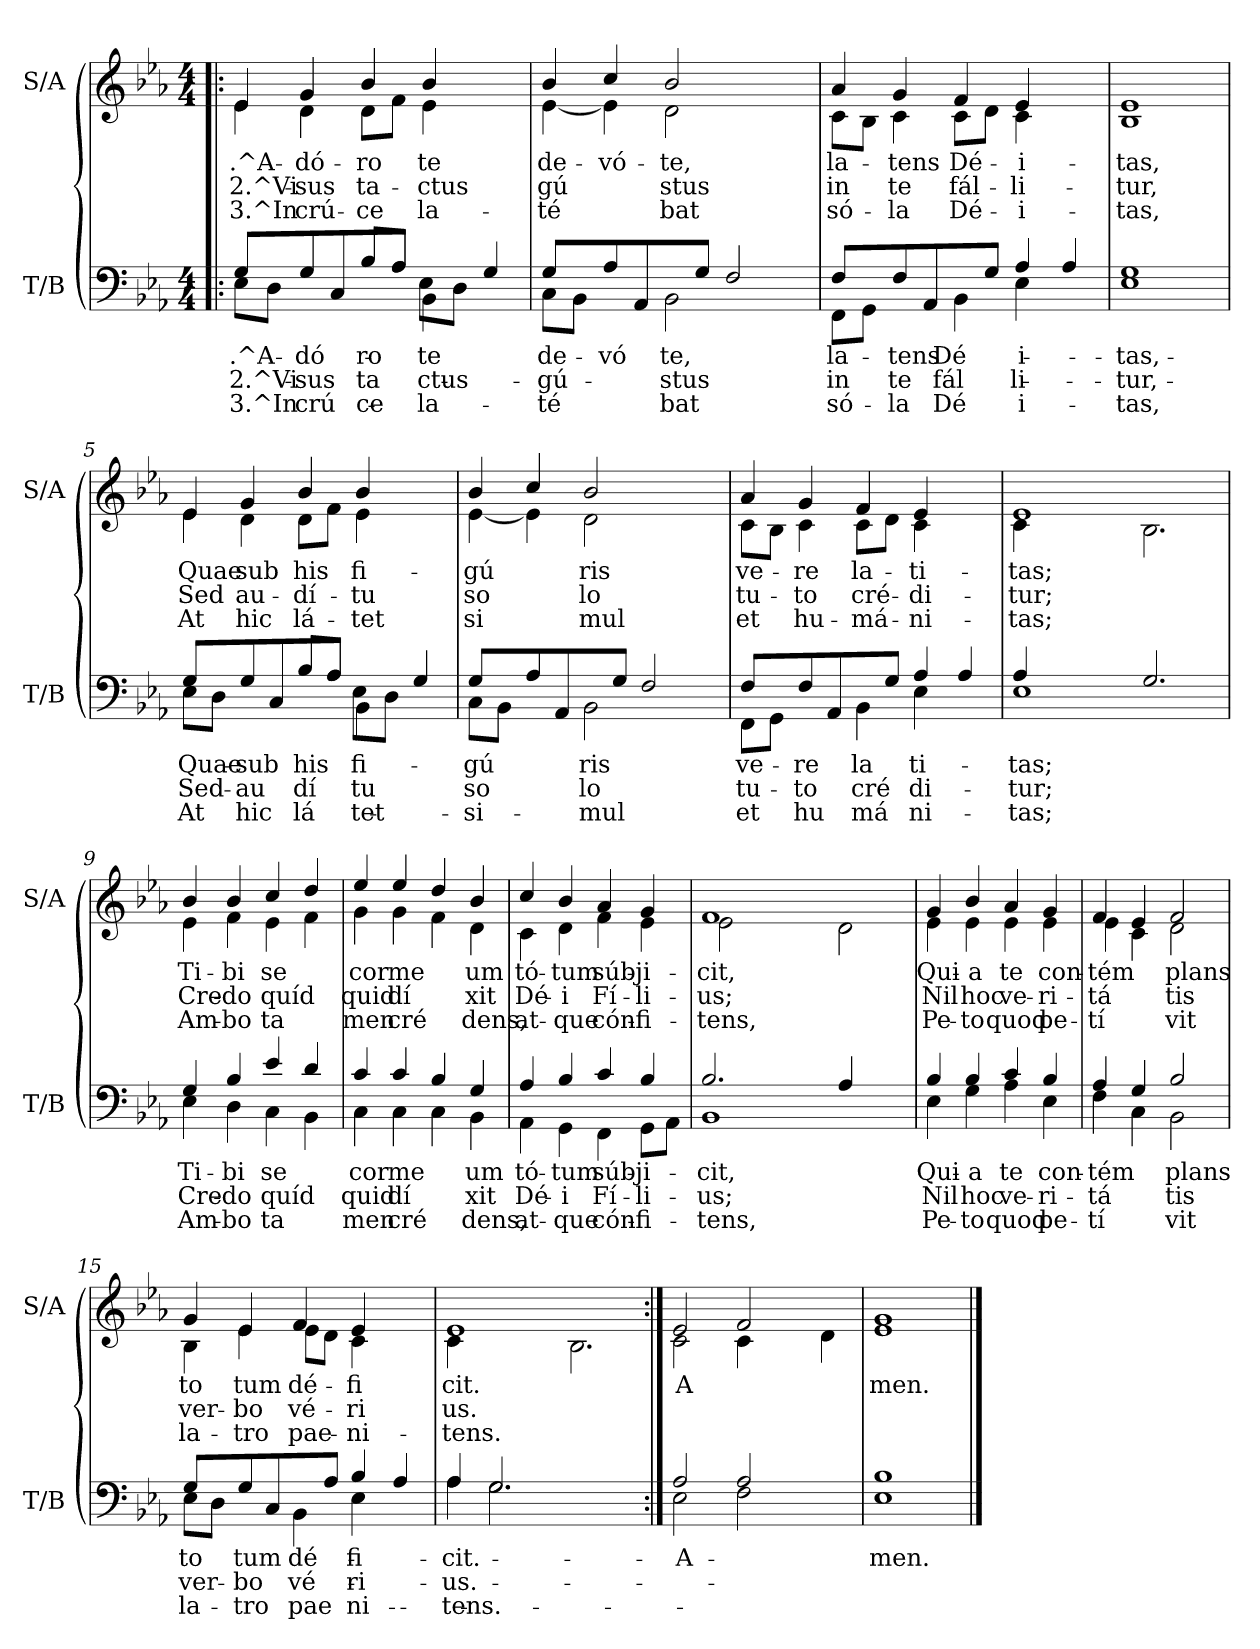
**kern	**text	**text	**text	**kern	**text	**text	**text
*part2	*part2	*part2	*part2	*part1	*part1	*part1	*part1
*staff2	*staff2	*staff2	*staff2	*staff1	*staff1	*staff1	*staff1
*I"T/B	*	*	*	*I"S/A	*	*	*
*I'T/B	*	*	*	*I'S/A	*	*	*
!!LO:PB:g=z
*stria5	*	*	*	*stria5	*	*	*
*clefF4	*	*	*	*clefG2	*	*	*
*k[b-e-a-]	*	*	*	*k[b-e-a-]	*	*	*
*E-:	*	*	*	*E-:	*	*	*
*M4/4	*	*	*	*M4/4	*	*	*
*MM80	*	*	*	*MM80	*	*	*
=1!|:	=1!|:	=1!|:	=1!|:	=1!|:	=1!|:	=1!|:	=1!|:
*^	*	*	*	*	*	*	*
!	!	!	!	!	!LO:TX:b:t=1	!	!	!
!	!	!LO:LY:a:rj	!LO:LY:a:rj	!LO:LY:a:rj	!	!LO:LY:b:rj	!LO:LY:b:rj	!LO:LY:b:rj
*	*	*	*	*	*^	*	*	*
4G/	8E-\L	-.^A-	-2.^Vi-	-3.^In	4e-/	4e-\	.^A-	-2.^Vi-	-3.^In
!	!	!LO:LY:a:rj	!LO:LY:a:rj	!LO:LY:a:rj	!	!	!	!	!
.	8D\J	.	-	-	.	.	.	.	.
!	!	!LO:LY:a:rj	!LO:LY:a:rj	!LO:LY:a:rj	!	!	!LO:LY:b:rj	!LO:LY:b:rj	!LO:LY:b:rj
8G/	4ryy	dó-	-sus	crú-	4g/	4d\	dó-	-sus	crú-
4C\	.	.	.	.	.	.	.	.	.
!	!	!LO:LY:a:rj	!LO:LY:a:rj	!LO:LY:a:rj	!	!	!LO:LY:b:rj	!LO:LY:b:rj	!LO:LY:b:rj
.	8B-/L	ro	ta-	-ce	4b-/	8d\L	-ro	ta-	-ce
!	!	!LO:LY:a:rj	!LO:LY:a:rj	!LO:LY:a:rj	!	!	!	!	!
!	!	!LO:LY:a:rj	!LO:LY:a:rj	!LO:LY:a:rj	!	!	!LO:LY:b:rj	!LO:LY:b:rj	!LO:LY:b:rj
8A-/J	8A-/J	.	.	.	.	8f\J	.	.	.
!	!	!LO:LY:a:rj	!LO:LY:a:rj	!LO:LY:a:rj	!	!	!LO:LY:b:rj	!LO:LY:b:rj	!LO:LY:b:rj
4BB-\	8E-\L	te	ctus	la-	4b-/	4e-\	te	ctus	la-
!	!	!LO:LY:a:rj	!LO:LY:a:rj	!LO:LY:a:rj	!	!	!	!	!
.	8D\J	-	.	-	.	.	.	.	.
4G/	4ryy	.	.	.	4ryy	4ryy	.	.	.
=2	=2	=2	=2	=2	=2	=2	=2	=2	=2
!	!	!LO:LY:a:rj	!LO:LY:a:rj	!LO:LY:a:rj	!	!	!LO:LY:b:rj	!LO:LY:b:rj	!LO:LY:b:rj
4G/	8C\L	de-	-gú	té	4b-/	[<4e-\	-de-	-gú	té
!	!	!LO:LY:a:rj	!LO:LY:a:rj	!LO:LY:a:rj	!	!	!	!	!
.	8BB-\J	.	.	.	.	.	.	.	.
!	!	!LO:LY:a:rj	!LO:LY:a:rj	!LO:LY:a:rj	!	!	!LO:LY:b:rj	!LO:LY:b:rj	!LO:LY:b:rj
8A-/	4ryy	-vó-	-	.	4cc/	4e-\]	vó-	-	.
4AA-\	.	.	.	.	.	.	.	.	.
!	!	!LO:LY:a:rj	!LO:LY:a:rj	!LO:LY:a:rj	!	!	!LO:LY:b:rj	!LO:LY:b:rj	!LO:LY:b:rj
.	2BB-\	te,	stus	bat	2b-/	2d\	te,	stus	bat
!	!	!LO:LY:a:rj	!LO:LY:a:rj	!LO:LY:a:rj	!	!	!	!	!
8G/J	.	-	-	.	.	.	.	.	.
2F/	.	.	.	.	.	.	.	.	.
.	4ryy	.	.	.	4ryy	4ryy	.	.	.
=3	=3	=3	=3	=3	=3	=3	=3	=3	=3
!	!	!LO:LY:a:rj	!LO:LY:a:rj	!LO:LY:a:rj	!	!	!LO:LY:b:rj	!LO:LY:b:rj	!LO:LY:b:rj
4F/	8FF\L	-la-	-in	só-	4a-/	8c\L	la-	-in	só-
!	!	!LO:LY:a:rj	!LO:LY:a:rj	!LO:LY:a:rj	!	!	!LO:LY:b:rj	!LO:LY:b:rj	!LO:LY:b:rj
.	8GG\J	--	-	.	.	8B-\J	--	-	.
!	!	!LO:LY:a:rj	!LO:LY:a:rj	!LO:LY:a:rj	!	!	!LO:LY:b:rj	!LO:LY:b:rj	!LO:LY:b:rj
8F/	4ryy	tens	te	la	4g/	4c\	tens	te	la
4AA-\	.	.	.	.	.	.	.	.	.
!	!	!LO:LY:a:rj	!LO:LY:a:rj	!LO:LY:a:rj	!	!	!LO:LY:b:rj	!LO:LY:b:rj	!LO:LY:b:rj
.	4BB-\	Dé-	-fál-	-Dé-	4f/	8c\L	Dé-	-fál-	-Dé-
!	!	!LO:LY:a:rj	!LO:LY:a:rj	!LO:LY:a:rj	!	!	!LO:LY:b:rj	!LO:LY:b:rj	!LO:LY:b:rj
8G/J	.	.	-	--	.	8d\J	--	--	--
!	!	!LO:LY:a:rj	!LO:LY:a:rj	!LO:LY:a:rj	!	!	!LO:LY:b:rj	!LO:LY:b:rj	!LO:LY:b:rj
4A-/	4E-\	-i-	-li-	-i-	4e-/	4c\	-i-	-li-	-i-
4A-/	4ryy	.	.	.	4ryy	4ryy	.	.	.
=4	=4	=4	=4	=4	=4	=4	=4	=4	=4
!	!	!LO:LY:a:rj	!LO:LY:a:rj	!LO:LY:a:rj	!	!	!LO:LY:b:rj	!LO:LY:b:rj	!LO:LY:b:rj
*v	*v	*	*	*	*	*	*	*	*
*	*	*	*	*v	*v	*	*	*
1G 1E-	-tas,	tur,	tas,	1e- 1B-	-tas,	tur,	tas,
!!LO:LB:g=z
=5	=5	=5	=5	=5	=5	=5	=5
*^	*	*	*	*	*	*	*
!	!	!LO:LY:a:rj	!LO:LY:a:rj	!LO:LY:a:rj	!	!LO:LY:b:rj	!LO:LY:b:rj	!LO:LY:b:rj
*	*	*	*	*	*^	*	*	*
4G/	8E-\L	-Quae	Sed	At	4e-/	4e-\	Quae	Sed	At
!	!	!LO:LY:a:rj	!LO:LY:a:rj	!LO:LY:a:rj	!	!	!	!	!
.	8D\J	.	.	-	.	.	.	.	.
!	!	!LO:LY:a:rj	!LO:LY:a:rj	!LO:LY:a:rj	!	!	!LO:LY:b:rj	!LO:LY:b:rj	!LO:LY:b:rj
8G/	4ryy	sub	au-	-hic	4g/	4d\	sub	au-	-hic
4C\	.	.	.	.	.	.	.	.	.
!	!	!LO:LY:a:rj	!LO:LY:a:rj	!LO:LY:a:rj	!	!	!LO:LY:b:rj	!LO:LY:b:rj	!LO:LY:b:rj
.	8B-/L	-his	dí-	-lá-	4b-/	8d\L	his	dí-	-lá-
!	!	!LO:LY:a:rj	!LO:LY:a:rj	!LO:LY:a:rj	!	!	!	!	!
!	!	!LO:LY:a:rj	!LO:LY:a:rj	!LO:LY:a:rj	!	!	!LO:LY:b:rj	!LO:LY:b:rj	!LO:LY:b:rj
8A-/J	8A-/J	--	--	-	.	8f\J	--	--	-
!	!	!LO:LY:a:rj	!LO:LY:a:rj	!LO:LY:a:rj	!	!	!LO:LY:b:rj	!LO:LY:b:rj	!LO:LY:b:rj
4BB-\	8E-\L	fi-	-tu	tet	4b-/	4e-\	fi-	-tu	tet
!	!	!LO:LY:a:rj	!LO:LY:a:rj	!LO:LY:a:rj	!	!	!	!	!
.	8D\J	-	-	.	.	.	.	.	.
4G/	4ryy	.	.	.	4ryy	4ryy	.	.	.
=6	=6	=6	=6	=6	=6	=6	=6	=6	=6
!	!	!LO:LY:a:rj	!LO:LY:a:rj	!LO:LY:a:rj	!	!	!LO:LY:b:rj	!LO:LY:b:rj	!LO:LY:b:rj
4G/	8C\L	gú	so	si	4b-/	[<4e-\	gú	so	si
!	!	!LO:LY:a:rj	!LO:LY:a:rj	!LO:LY:a:rj	!	!	!	!	!
.	8BB-\J	.	.	.	.	.	.	.	.
!	!	!LO:LY:a:rj	!LO:LY:a:rj	!LO:LY:a:rj	!	!	!LO:LY:b:rj	!LO:LY:b:rj	!LO:LY:b:rj
8A-/	4ryy	.	.	.	4cc/	4e-\]	.	.	.
4AA-\	.	.	.	.	.	.	.	.	.
!	!	!LO:LY:a:rj	!LO:LY:a:rj	!LO:LY:a:rj	!	!	!LO:LY:b:rj	!LO:LY:b:rj	!LO:LY:b:rj
.	2BB-\	ris	lo	mul	2b-/	2d\	ris	lo	mul
!	!	!LO:LY:a:rj	!LO:LY:a:rj	!LO:LY:a:rj	!	!	!	!	!
8G/J	.	.	.	.	.	.	.	.	.
2F/	.	.	.	.	.	.	.	.	.
.	4ryy	.	.	.	4ryy	4ryy	.	.	.
=7	=7	=7	=7	=7	=7	=7	=7	=7	=7
!	!	!LO:LY:a:rj	!LO:LY:a:rj	!LO:LY:a:rj	!	!	!LO:LY:b:rj	!LO:LY:b:rj	!LO:LY:b:rj
4F/	8FF\L	-ve-	-tu-	-et	4a-/	8c\L	ve-	-tu-	-et
!	!	!LO:LY:a:rj	!LO:LY:a:rj	!LO:LY:a:rj	!	!	!LO:LY:b:rj	!LO:LY:b:rj	!LO:LY:b:rj
.	8GG\J	.	.	.	.	8B-\J	.	.	.
!	!	!LO:LY:a:rj	!LO:LY:a:rj	!LO:LY:a:rj	!	!	!LO:LY:b:rj	!LO:LY:b:rj	!LO:LY:b:rj
8F/	4ryy	re	to	hu-	4g/	4c\	re	to	hu-
4AA-\	.	.	.	.	.	.	.	.	.
!	!	!LO:LY:a:rj	!LO:LY:a:rj	!LO:LY:a:rj	!	!	!LO:LY:b:rj	!LO:LY:b:rj	!LO:LY:b:rj
.	4BB-\	la-	-cré-	-má-	4f/	8c\L	-la-	-cré-	-má-
!	!	!LO:LY:a:rj	!LO:LY:a:rj	!LO:LY:a:rj	!	!	!LO:LY:b:rj	!LO:LY:b:rj	!LO:LY:b:rj
8G/J	.	--	--	--	.	8d\J	--	--	--
!	!	!LO:LY:a:rj	!LO:LY:a:rj	!LO:LY:a:rj	!	!	!LO:LY:b:rj	!LO:LY:b:rj	!LO:LY:b:rj
4A-/	4E-\	-ti-	-di-	-ni-	4e-/	4c\	-ti-	-di-	-ni-
4A-/	4ryy	.	.	.	4ryy	4ryy	.	.	.
=8	=8	=8	=8	=8	=8	=8	=8	=8	=8
!	!	!LO:LY:a:rj	!LO:LY:a:rj	!LO:LY:a:rj	!	!	!LO:LY:b:rj	!LO:LY:b:rj	!LO:LY:b:rj
1E-	4A-/	-tas;	tur;	tas;	1e-	4c\	-tas;	tur;	tas;
.	1.ryy	.	.	.	.	1.ryy	.	.	.
!	!	!LO:LY:a:rj	!LO:LY:a:rj	!LO:LY:a:rj	!	!	!LO:LY:b:rj	!LO:LY:b:rj	!LO:LY:b:rj
2.G/	.	.	.	.	2.B-\	.	.	.	.
!!LO:LB:g=z	!!
=9	=9	=9	=9	=9	=9	=9	=9	=9	=9
!	!	!LO:LY:a:rj	!LO:LY:a:rj	!LO:LY:a:rj	!	!	!LO:LY:b:rj	!LO:LY:b:rj	!LO:LY:b:rj
4G/	4E-\	Ti-	-Cre-	-Am-	4b-/	4e-\	Ti-	-Cre-	-Am-
!	!	!LO:LY:a:rj	!LO:LY:a:rj	!LO:LY:a:rj	!	!	!LO:LY:b:rj	!LO:LY:b:rj	!LO:LY:b:rj
4B-/	4D\	-bi	do	bo	4b-/	4f\	-bi	do	bo
!	!	!LO:LY:a:rj	!LO:LY:a:rj	!LO:LY:a:rj	!	!	!LO:LY:b:rj	!LO:LY:b:rj	!LO:LY:b:rj
4e-/	4C\	se	quíd	ta	4cc/	4e-\	se	quíd	ta
!	!	!LO:LY:a:rj	!LO:LY:a:rj	!LO:LY:a:rj	!	!	!LO:LY:b:rj	!LO:LY:b:rj	!LO:LY:b:rj
4d/	4BB-\	.	.	.	4dd/	4f\	.	.	.
=10	=10	=10	=10	=10	=10	=10	=10	=10	=10
!	!	!LO:LY:a:rj	!LO:LY:a:rj	!LO:LY:a:rj	!	!	!LO:LY:b:rj	!LO:LY:b:rj	!LO:LY:b:rj
4c/	4C\	cor	quid	men	4ee-/	4g\	cor	quid	men
!	!	!LO:LY:a:rj	!LO:LY:a:rj	!LO:LY:a:rj	!	!	!LO:LY:b:rj	!LO:LY:b:rj	!LO:LY:b:rj
4c/	4C\	me	dí	cré	4ee-/	4g\	me	dí	cré
!	!	!LO:LY:a:rj	!LO:LY:a:rj	!LO:LY:a:rj	!	!	!LO:LY:b:rj	!LO:LY:b:rj	!LO:LY:b:rj
4B-/	4C\	.	.	.	4dd/	4f\	.	.	.
!	!	!LO:LY:a:rj	!LO:LY:a:rj	!LO:LY:a:rj	!	!	!LO:LY:b:rj	!LO:LY:b:rj	!LO:LY:b:rj
4G/	4BB-\	um	xit	dens,	4b-/	4d\	um	xit	dens,
=11	=11	=11	=11	=11	=11	=11	=11	=11	=11
!	!	!LO:LY:a:rj	!LO:LY:a:rj	!LO:LY:a:rj	!	!	!LO:LY:b:rj	!LO:LY:b:rj	!LO:LY:b:rj
4A-/	4AA-\	tó-	-Dé-	-at-	4cc/	4c\	tó-	-Dé-	-at-
!	!	!LO:LY:a:rj	!LO:LY:a:rj	!LO:LY:a:rj	!	!	!LO:LY:b:rj	!LO:LY:b:rj	!LO:LY:b:rj
4B-/	4GG\	-tum	i	que	4b-/	4d\	-tum	i	que
!	!	!LO:LY:a:rj	!LO:LY:a:rj	!LO:LY:a:rj	!	!	!LO:LY:b:rj	!LO:LY:b:rj	!LO:LY:b:rj
4c/	4FF\	súb-	-Fí-	-cón-	4a-/	4f\	súb-	-Fí-	-cón-
!	!	!LO:LY:a:rj	!LO:LY:a:rj	!LO:LY:a:rj	!	!	!LO:LY:b:rj	!LO:LY:b:rj	!LO:LY:b:rj
4B-/	8GG\L	-ji-	-li-	-fi-	4g/	4e-\	-ji-	-li-	-fi-
!	!	!LO:LY:a:rj	!LO:LY:a:rj	!LO:LY:a:rj	!	!	!	!	!
.	8AA-\J	--	--	--	.	.	.	.	.
=12	=12	=12	=12	=12	=12	=12	=12	=12	=12
!	!	!LO:LY:a:rj	!LO:LY:a:rj	!LO:LY:a:rj	!	!	!LO:LY:b:rj	!LO:LY:b:rj	!LO:LY:b:rj
1BB-	2.B-/	-cit,	us;	tens,	1f	2e-\	-cit,	us;	tens,
.	.	.	.	.	.	1ryy	.	.	.
.	4ryy	.	.	.	.	.	.	.	.
!	!	!LO:LY:a:rj	!LO:LY:a:rj	!LO:LY:a:rj	!	!	!LO:LY:b:rj	!LO:LY:b:rj	!LO:LY:b:rj
4A-/	2ryy	.	.	.	2d\	.	.	.	.
4ryy	.	.	.	.	.	.	.	.	.
!!LO:LB:g=z	!!
=13	=13	=13	=13	=13	=13	=13	=13	=13	=13
!	!	!LO:LY:a:rj	!LO:LY:a:rj	!LO:LY:a:rj	!	!	!LO:LY:b:rj	!LO:LY:b:rj	!LO:LY:b:rj
4B-/	4E-\	Qui-	-Nil	Pe-	4g/	4e-\	Qui-	-Nil	Pe-
!	!	!LO:LY:a:rj	!LO:LY:a:rj	!LO:LY:a:rj	!	!	!LO:LY:b:rj	!LO:LY:b:rj	!LO:LY:b:rj
4B-/	4G\	-a	hoc	to	4b-/	4e-\	-a	hoc	to
!	!	!LO:LY:a:rj	!LO:LY:a:rj	!LO:LY:a:rj	!	!	!LO:LY:b:rj	!LO:LY:b:rj	!LO:LY:b:rj
4c/	4A-\	te	ve-	-quod	4a-/	4e-\	te	ve-	-quod
!	!	!LO:LY:a:rj	!LO:LY:a:rj	!LO:LY:a:rj	!	!	!LO:LY:b:rj	!LO:LY:b:rj	!LO:LY:b:rj
4B-/	4E-\	con-	-ri-	-pe-	4g/	4e-\	con-	-ri-	-pe-
=14	=14	=14	=14	=14	=14	=14	=14	=14	=14
!	!	!LO:LY:a:rj	!LO:LY:a:rj	!LO:LY:a:rj	!	!	!LO:LY:b:rj	!LO:LY:b:rj	!LO:LY:b:rj
4A-/	4F\	-tém	tá	tí	4f/	4e-\	-tém	tá	tí
!	!	!LO:LY:a:rj	!LO:LY:a:rj	!LO:LY:a:rj	!	!	!LO:LY:b:rj	!LO:LY:b:rj	!LO:LY:b:rj
4G/	4C\	.	.	.	4e-/	4c\	.	.	.
!	!	!LO:LY:a:rj	!LO:LY:a:rj	!LO:LY:a:rj	!	!	!LO:LY:b:rj	!LO:LY:b:rj	!LO:LY:b:rj
2B-/	2BB-\	plans	tis	vit	2f/	2d\	plans	tis	vit
=15	=15	=15	=15	=15	=15	=15	=15	=15	=15
!	!	!LO:LY:a:rj	!LO:LY:a:rj	!LO:LY:a:rj	!	!	!LO:LY:b:rj	!LO:LY:b:rj	!LO:LY:b:rj
4G/	8E-\L	-to	ver-	-la-	4g/	4B-\	to	ver-	-la-
!	!	!LO:LY:a:rj	!LO:LY:a:rj	!LO:LY:a:rj	!	!	!	!	!
.	8D\J	--	-	.	.	.	.	.	.
!	!	!LO:LY:a:rj	!LO:LY:a:rj	!LO:LY:a:rj	!	!	!LO:LY:b:rj	!LO:LY:b:rj	!LO:LY:b:rj
8G/	4ryy	tum	bo	tro	4e-/	4e-\	-tum	bo	tro
4C\	.	.	.	.	.	.	.	.	.
!	!	!LO:LY:a:rj	!LO:LY:a:rj	!LO:LY:a:rj	!	!	!LO:LY:b:rj	!LO:LY:b:rj	!LO:LY:b:rj
.	4BB-\	dé-	-vé-	-pae-	4f/	8e-\L	dé-	-vé-	-pae-
!	!	!LO:LY:a:rj	!LO:LY:a:rj	!LO:LY:a:rj	!	!	!LO:LY:b:rj	!LO:LY:b:rj	!LO:LY:b:rj
8A-/J	.	.	-	--	.	8d\J	--	-	.
!	!	!LO:LY:a:rj	!LO:LY:a:rj	!LO:LY:a:rj	!	!	!LO:LY:b:rj	!LO:LY:b:rj	!LO:LY:b:rj
4B-/	4E-\	-fi	ri	ni-	4e-/	4c\	fi	ri	ni-
4A-/	4ryy	.	.	.	4ryy	4ryy	.	.	.
=16	=16	=16	=16	=16	=16	=16	=16	=16	=16
!	!	!LO:LY:a:rj	!LO:LY:a:rj	!LO:LY:a:rj	!	!	!LO:LY:b:rj	!LO:LY:b:rj	!LO:LY:b:rj
4A-/	4A-\	-cit.	us.	tens.	1e-	4c\	-cit.	us.	tens.
!	!	!LO:LY:a:rj	!LO:LY:a:rj	!LO:LY:a:rj	!	!	!	!	!
2.G/	2.G\	.	.	.	.	1.ryy	.	.	.
!	!	!	!	!	!	!	!LO:LY:b:rj	!LO:LY:b:rj	!LO:LY:b:rj
2.ryy	2.ryy	.	.	.	2.B-\	.	.	.	.
=17:|!	=17:|!	=17:|!	=17:|!	=17:|!	=17:|!	=17:|!	=17:|!	=17:|!	=17:|!
!	!	!LO:LY:a:rj	!	!	!	!	!LO:LY:b:rj	!	!
2A-/	2E-\	A	.	.	2e-/	2c\	A	.	.
!	!	!LO:LY:a:rj	!	!	!	!	!LO:LY:b:rj	!	!
2A-/	2F\	.	.	.	2f/	4c\	.	.	.
.	.	.	.	.	.	2ryy	.	.	.
!	!	!	!	!	!	!	!LO:LY:b:rj	!	!
4ryy	4ryy	.	.	.	4d\	.	.	.	.
*	*	*	*	*	*v	*v	*	*	*
=18	=18	=18	=18	=18	=18	=18	=18	=18
!	!	!LO:LY:a:rj	!	!	!	!LO:LY:b:rj	!	!
*v	*v	*	*	*	*	*	*	*
1B- 1E-	men.	.	.	1g 1e-	men.	.	.
==	==	==	==	==	==	==	==
*-	*-	*-	*-	*-	*-	*-	*-
